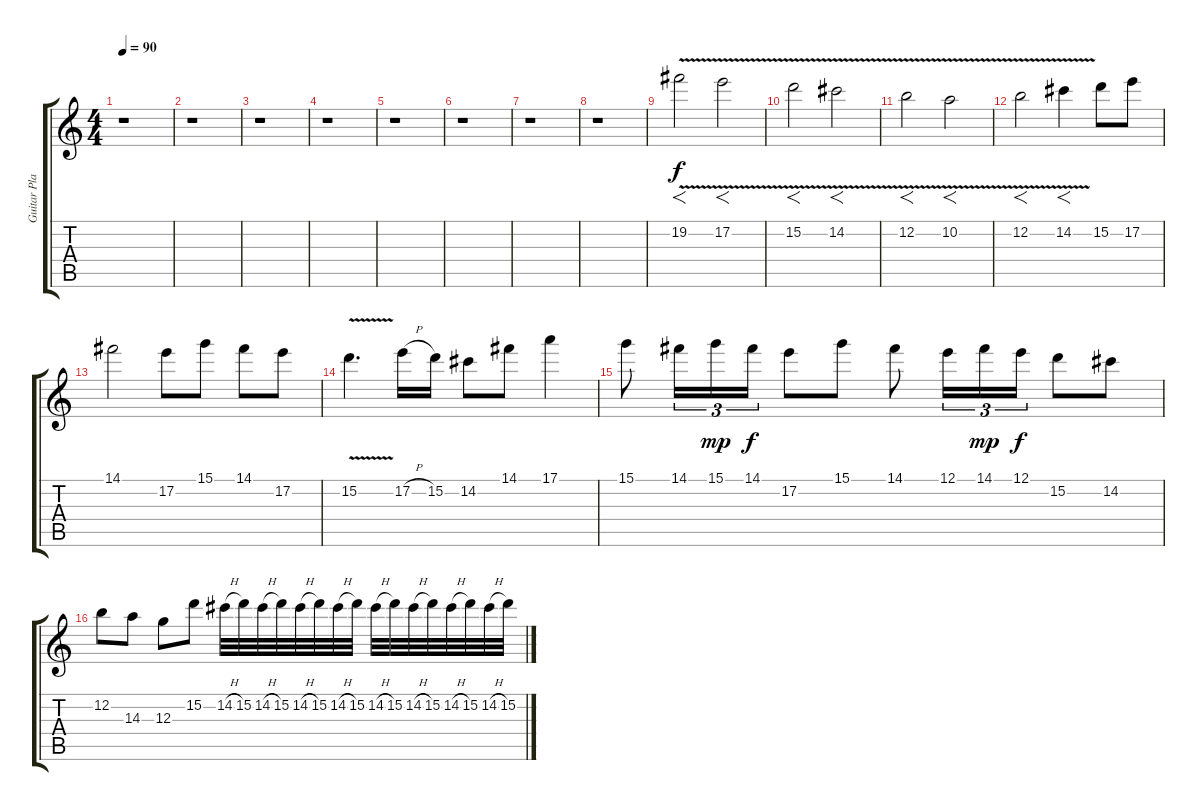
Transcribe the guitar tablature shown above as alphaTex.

\track ("Guitar Player" "Guitar Pla") {instrument distortionguitar}
\staff {score tabs}
\tuning (E4 B3 G3 D3 A2 E2) {hide}
\ts (4 4)
\tempo 90
\clef g2
\ks c
r.1{dy f instrument distortionguitar} |
r.1 |
r.1 |
r.1 |
r.1 |
r.1 |
r.1 |
r.1 |
19.2{v}.2{f} 17.2{v}.2{f} |
15.2{v}.2{f} 14.2{v}.2{f} |
12.2{v}.2{f} 10.2{v}.2{f} |
12.2{v}.2{f} 14.2{v}.4{f} 15.2.8 17.2.8 |
14.1.2 17.2.8 15.1.8 14.1.8 17.2.8 |
15.2{v}.4{d} 17.2{h}.16 15.2.16 14.2.8 14.1.8 17.1.4 |
15.1.8 14.1.16{tu (3 2)} 15.1.16{tu (3 2) dy mp} 14.1.16{tu (3 2) dy f} 17.2.8 15.1.8 14.1.8 12.1.16{tu (3 2)} 14.1.16{tu (3 2) dy mp} 12.1.16{tu (3 2) dy f} 15.2.8 14.2.8 |
12.2.8 14.3.8 12.3.8 15.2.8 14.2{h}.32 15.2.32 14.2{h}.32 15.2.32 14.2{h}.32 15.2.32 14.2{h}.32 15.2.32 14.2{h}.32 15.2.32 14.2{h}.32 15.2.32 14.2{h}.32 15.2.32 14.2{h}.32 15.2.32
